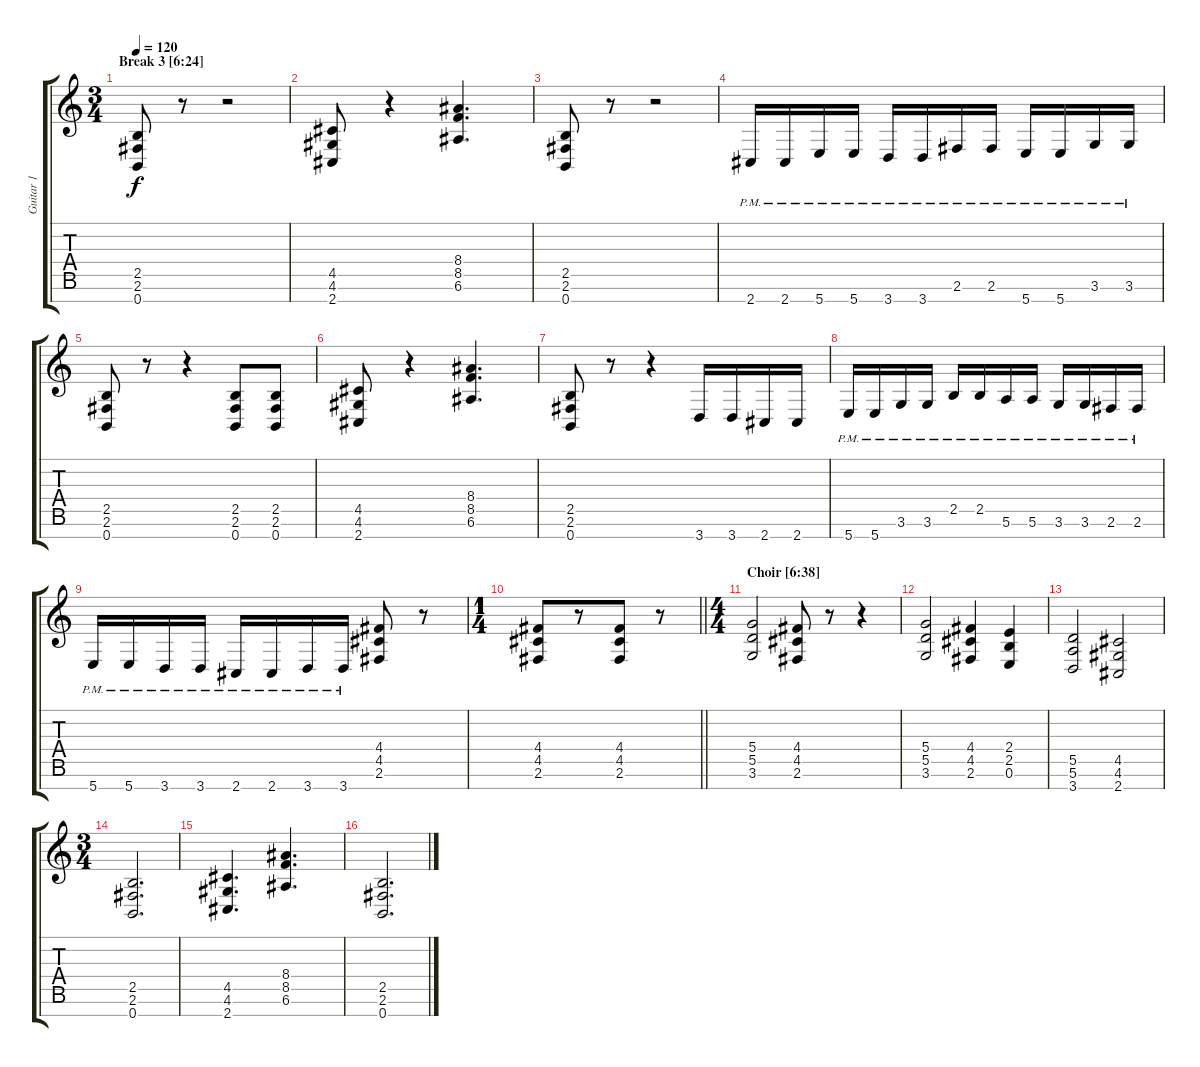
\track ("Guitar 1" "Guitar 1") {instrument distortionguitar}
\staff {score tabs}
\tuning (E4 B3 G3 D3 A2 E2 B1) {hide}
\ts (3 4)
\section ("" "Break 3 [6:24]")
\tempo 120
\clef g2
\ks c
(2.5 2.6 0.7).8{dy f} r.8 r.2 |
(4.5 4.6 2.7).8 r.4 (8.4 8.5 6.6).4{d} |
(2.5 2.6 0.7).8 r.8 r.2 |
2.7{pm}.16 2.7{pm}.16 5.7{pm}.16 5.7{pm}.16 3.7{pm}.16 3.7{pm}.16 2.6{pm}.16 2.6{pm}.16 5.7{pm}.16 5.7{pm}.16 3.6{pm}.16 3.6{pm}.16 |
(2.5 2.6 0.7).8 r.8 r.4 (2.5 2.6 0.7).8 (2.5 2.6 0.7).8 |
(4.5 4.6 2.7).8 r.4 (8.4 8.5 6.6).4{d} |
(2.5 2.6 0.7).8 r.8 r.4 3.7.16 3.7.16 2.7.16 2.7.16 |
5.7{pm}.16 5.7{pm}.16 3.6{pm}.16 3.6{pm}.16 2.5{pm}.16 2.5{pm}.16 5.6{pm}.16 5.6{pm}.16 3.6{pm}.16 3.6{pm}.16 2.6{pm}.16 2.6{pm}.16 |
5.7{pm}.16 5.7{pm}.16 3.7{pm}.16 3.7{pm}.16 2.7{pm}.16 2.7{pm}.16 3.7{pm}.16 3.7{pm}.16 (4.4 4.5 2.6).8 r.8 |
\ts (1 4)
\barLineRight lightlight
(4.4 4.5 2.6).8 r.8 (4.4 4.5 2.6).8 r.8 |
\ts (4 4)
\section ("" "Choir [6:38]")
(5.4 5.5 3.6).2 (4.4 4.5 2.6).8 r.8 r.4 |
(5.4 5.5 3.6).2 (4.4 4.5 2.6).4 (2.4 2.5 0.6).4 |
(5.5 5.6 3.7).2 (4.5 4.6 2.7).2 |
\ts (3 4)
(2.5 2.6 0.7).2{d} |
(4.5 4.6 2.7).4{d} (8.4 8.5 6.6).4{d} |
(2.5 2.6 0.7).2{d}
